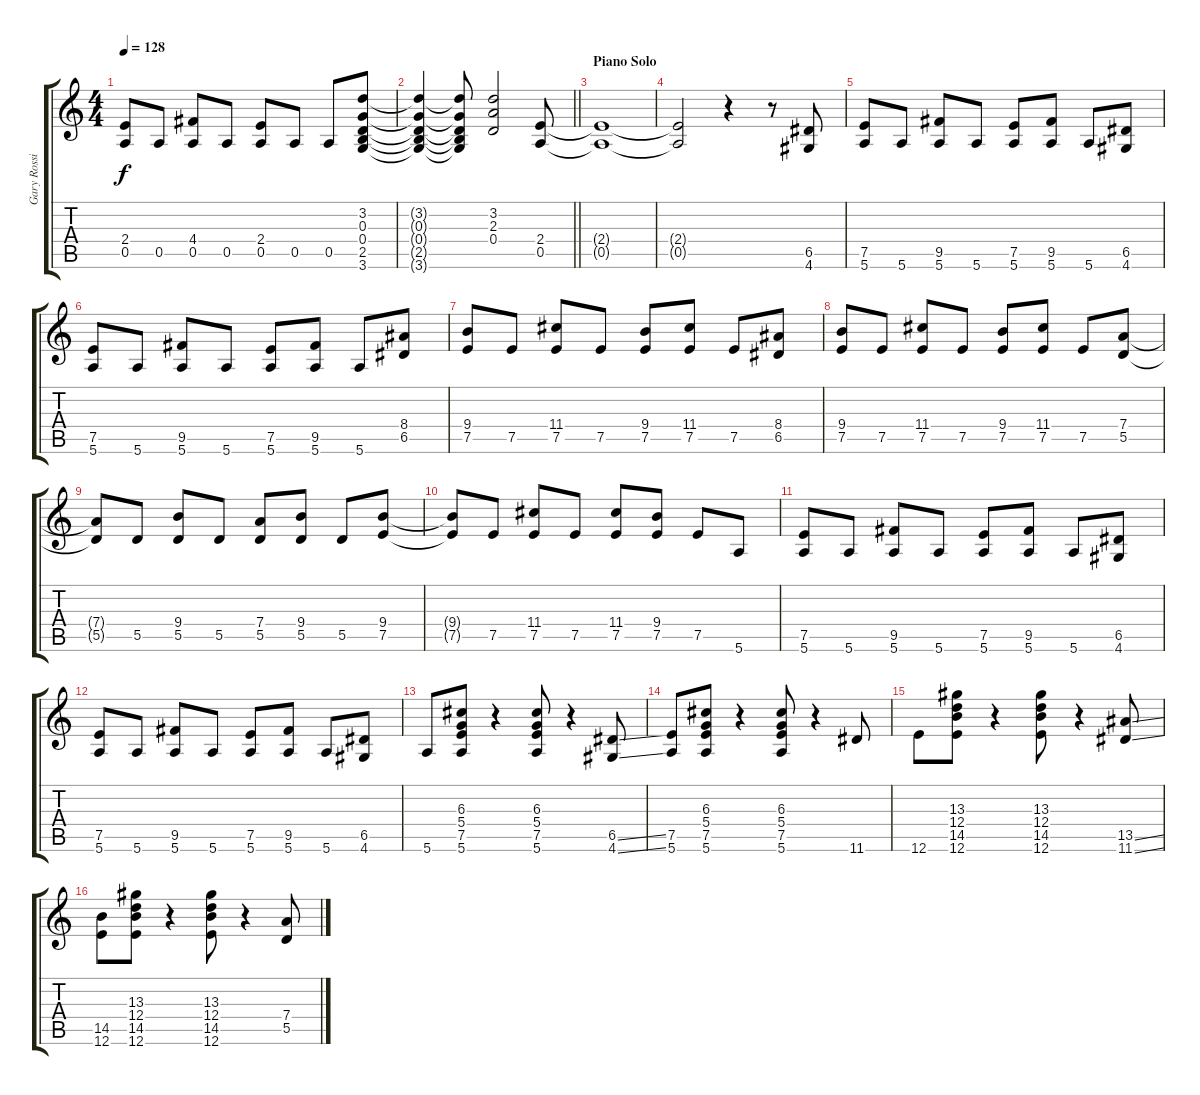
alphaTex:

\track ("Gary Rossington (Rhythm Guitar)" "Gary Rossi") {instrument overdrivenguitar}
\staff {score tabs}
\tuning (E4 B3 G3 D3 A2 E2) {hide}
\ts (4 4)
\tempo 128
\clef g2
\ks c
(2.4 0.5).8{dy f} 0.5.8 (4.4 0.5).8 0.5.8 (2.4 0.5).8 0.5.8 0.5.8 (3.2 0.3 0.4 2.5 3.6).8 |
\barLineRight lightlight
(3.2{t} 0.3{t} 0.4{t} 2.5{t} 3.6{t}).4 (3.2{t} 0.3{t} 0.4{t} 2.5{t} 3.6{t}).8 (3.2 2.3 0.4).2 (2.4 0.5).8 |
\section ("" "Piano Solo")
(2.4{t} 0.5{t}).1 |
(2.4{t} 0.5{t}).2 r.4 r.8 (6.5 4.6).8 |
(7.5 5.6).8 5.6.8 (9.5 5.6).8 5.6.8 (7.5 5.6).8 (9.5 5.6).8 5.6.8 (6.5 4.6).8 |
(7.5 5.6).8 5.6.8 (9.5 5.6).8 5.6.8 (7.5 5.6).8 (9.5 5.6).8 5.6.8 (8.4 6.5).8 |
(9.4 7.5).8 7.5.8 (11.4 7.5).8 7.5.8 (9.4 7.5).8 (11.4 7.5).8 7.5.8 (8.4 6.5).8 |
(9.4 7.5).8 7.5.8 (11.4 7.5).8 7.5.8 (9.4 7.5).8 (11.4 7.5).8 7.5.8 (7.4 5.5).8 |
(7.4{t} 5.5{t}).8 5.5.8 (9.4 5.5).8 5.5.8 (7.4 5.5).8 (9.4 5.5).8 5.5.8 (9.4 7.5).8 |
(9.4{t} 7.5{t}).8 7.5.8 (11.4 7.5).8 7.5.8 (11.4 7.5).8 (9.4 7.5).8 7.5.8 5.6.8 |
(7.5 5.6).8 5.6.8 (9.5 5.6).8 5.6.8 (7.5 5.6).8 (9.5 5.6).8 5.6.8 (6.5 4.6).8 |
(7.5 5.6).8 5.6.8 (9.5 5.6).8 5.6.8 (7.5 5.6).8 (9.5 5.6).8 5.6.8 (6.5 4.6).8 |
5.6.8 (6.3 5.4 7.5 5.6).8 r.4 (6.3 5.4 7.5 5.6).8 r.4 (6.5{ss} 4.6{ss}).8 |
(7.5 5.6).8 (6.3 5.4 7.5 5.6).8 r.4 (6.3 5.4 7.5 5.6).8 r.4 11.6.8 |
12.6.8 (13.3 12.4 14.5 12.6).8 r.4 (13.3 12.4 14.5 12.6).8 r.4 (13.5{ss} 11.6{ss}).8 |
(14.5 12.6).8 (13.3 12.4 14.5 12.6).8 r.4 (13.3 12.4 14.5 12.6).8 r.4 (7.4 5.5).8
